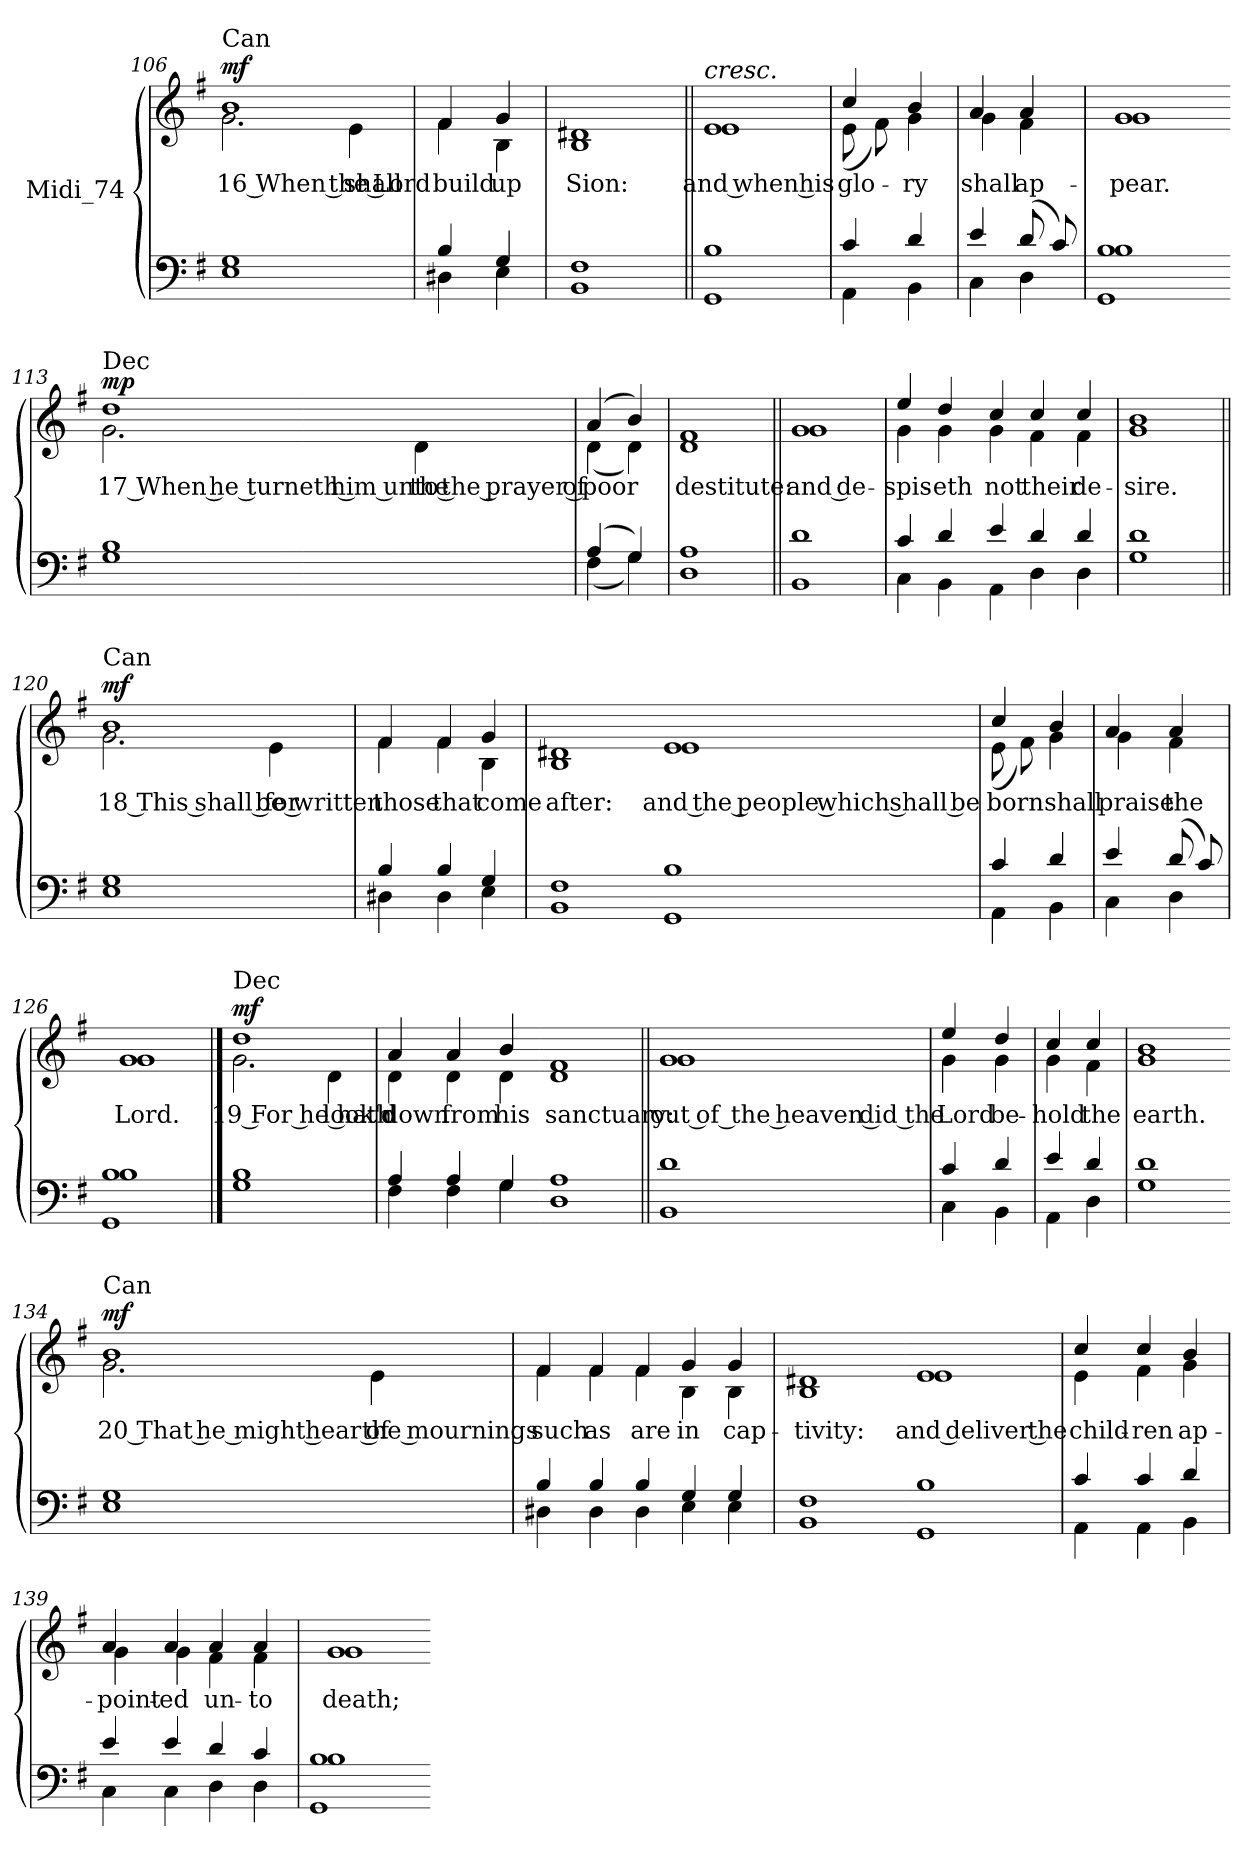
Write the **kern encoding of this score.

**kern	**kern	**text	**dynam
*part2	*part1	*part1	*part1
*staff2	*staff1	*staff1	*staff1
*I"Midi_74	*I"Midi_74	*	*
!!LO:LB:g=z
*clefF4	*clefG2	*	*
*k[f#]	*k[f#]	*	*
*G:	*G:	*	*
=106	=106	=106	=106
*^	*^	*	*
!	!	!LO:TX:a:t=Can	!	!	!
!	!	!	!	!LO:LY:b	!LO:DY:b
1G	1E	1b	2.g	16 When the Lord	mf
!	!	!	!	!LO:LY:b	!
.	.	.	4e\	shall	.
=107	=107	=107	=107	=107	=107
!	!	!	!	!LO:LY:b	!
4B	4D#X	4f#	4f#	build	.
!	!	!	!	!LO:LY:b	!
4G	4E	4g	4B	up	.
=108	=108	=108	=108	=108	=108
!	!	!	!	!LO:LY:b	!
1F#	1BB	1d#X	1B	Sion:	.
=109||	=109||	=109||	=109||	=109||	=109||
!	!	!LO:TX:a:i:t=cresc.	!	!	!
!	!	!	!	!LO:LY:b	!
1B	1GG	1e	1e	and when his	.
=110	=110	=110	=110	=110	=110
!	!	!	!	!LO:LY:b	!
4c	4AA	4cc	(<8e	glo-	.
.	.	.	8f#)	.	.
!	!	!	!	!LO:LY:b	!
4d	4BB	4b	4g	-ry	.
=111	=111	=111	=111	=111	=111
!	!	!	!	!LO:LY:b	!
4e	4C	4a	4g	shall	.
!	!	!	!	!LO:LY:b	!
(>8d	4D	4a	4f#	ap-	.
8c)	.	.	.	.	.
=112	=112	=112	=112	=112	=112
!	!	!	!	!LO:LY:b	!
1B	1GG 1B	1g	1g	-pear.	.
!!LO:LB:g=z	!!
=113-	=113-	=113-	=113-	=113-	=113-
!	!	!LO:TX:a:t=Dec	!	!	!
!	!	!	!	!LO:LY:b	!LO:DY:b
1B	1G	1dd	2.g	17 When he turneth him unto the prayer of	mp
!	!	!	!	!LO:LY:b	!
.	.	.	4d\	the	.
=114	=114	=114	=114	=114	=114
!	!	!	!	!LO:LY:b	!
(>4A	(<4F#	(>4a	(<4d	poor	.
4G)	4G)	4b)	4d)	.	.
=115	=115	=115	=115	=115	=115
!	!	!	!	!LO:LY:b	!
1A	1D	1f#	1d	destitute:	.
=116||	=116||	=116||	=116||	=116||	=116||
!	!	!	!	!LO:LY:b	!
1d	1BB	1g	1g	and de-	.
=117	=117	=117	=117	=117	=117
!	!	!	!	!LO:LY:b	!
4c	4C	4ee	4g	-spis-	.
!	!	!	!	!LO:LY:b	!
4d	4BB	4dd	4g	-eth	.
!!LO:LB:g=z	!!
=118-	=118-	=118-	=118-	=118-	=118-
!	!	!	!	!LO:LY:b	!
4e	4AA	4cc	4g	not	.
!	!	!	!	!LO:LY:b	!
4d	4D	4cc	4f#	their	.
!	!	!	!	!LO:LY:b	!
4d	4D	4cc	4f#	de-	.
=119	=119	=119	=119	=119	=119
!	!	!	!	!LO:LY:b	!
1d	1G	1b	1g	-sire.	.
=120||	=120||	=120||	=120||	=120||	=120||
!	!	!LO:TX:a:t=Can	!	!	!
!	!	!	!	!LO:LY:b	!LO:DY:b
1G	1E	1b	2.g	18 This shall be written	mf
!	!	!	!	!LO:LY:b	!
.	.	.	4e\	for	.
=121	=121	=121	=121	=121	=121
!	!	!	!	!LO:LY:b	!
4B	4D#X	4f#	4f#	those	.
!	!	!	!	!LO:LY:b	!
4B	4D#	4f#	4f#	that	.
!	!	!	!	!LO:LY:b	!
4G	4E	4g	4B	come	.
=122	=122	=122	=122	=122	=122
!	!	!	!	!LO:LY:b	!
1F#	1BB	1d#X	1B	after:	.
!!LO:LB:g=z	!!
=123-	=123-	=123-	=123-	=123-	=123-
!	!	!	!	!LO:LY:b	!
1B	1GG	1e	1e	and the people which shall be	.
=124	=124	=124	=124	=124	=124
!	!	!	!	!LO:LY:b	!
4c	4AA	4cc	(<8e	born	.
.	.	.	8f#)	.	.
!	!	!	!	!LO:LY:b	!
4d	4BB	4b	4g	shall	.
=125	=125	=125	=125	=125	=125
!	!	!	!	!LO:LY:b	!
4e	4C	4a	4g	praise	.
!	!	!	!	!LO:LY:b	!
(>8d	4D	4a	4f#	the	.
8c)	.	.	.	.	.
=126	=126	=126	=126	=126	=126
!	!	!	!	!LO:LY:b	!
1B	1GG 1B	1g	1g	Lord.	.
==127	==127	==127	==127	==127	==127
!	!	!LO:TX:a:t=Dec	!	!	!
!	!	!	!	!LO:LY:b	!LO:DY:b
1B	1G	1dd	2.g	19 For he hath	mf
!	!	!	!	!LO:LY:b	!
.	.	.	4d\	look'd	.
=128	=128	=128	=128	=128	=128
!	!	!	!	!LO:LY:b	!
4A	4F#	4a	4d	down	.
!	!	!	!	!LO:LY:b	!
4A	4F#	4a	4d	from	.
!	!	!	!	!LO:LY:b	!
4G	4G	4b	4d	his	.
!!LO:LB:g=z	!!
=129-	=129-	=129-	=129-	=129-	=129-
!	!	!	!	!LO:LY:b	!
1A	1D	1f#	1d	sanctuary:	.
=130||	=130||	=130||	=130||	=130||	=130||
!	!	!	!	!LO:LY:b	!
1d	1BB	1g	1g	out of the heaven did the	.
=131	=131	=131	=131	=131	=131
!	!	!	!	!LO:LY:b	!
4c	4C	4ee	4g	Lord	.
!	!	!	!	!LO:LY:b	!
4d	4BB	4dd	4g	be-	.
=132	=132	=132	=132	=132	=132
!	!	!	!	!LO:LY:b	!
4e	4AA	4cc	4g	-hold	.
!	!	!	!	!LO:LY:b	!
4d	4D	4cc	4f#	the	.
=133	=133	=133	=133	=133	=133
!	!	!	!	!LO:LY:b	!
1d	1G	1b	1g	earth.	.
!!LO:LB:g=z	!!
=134-	=134-	=134-	=134-	=134-	=134-
!	!	!LO:TX:a:t=Can	!	!	!
!	!	!	!	!LO:LY:b	!LO:DY:b
1G	1E	1b	2.g	20 That he might hear the mournings	mf
!	!	!	!	!LO:LY:b	!
.	.	.	4e\	of	.
=135	=135	=135	=135	=135	=135
!	!	!	!	!LO:LY:b	!
4B	4D#X	4f#	4f#	such	.
!	!	!	!	!LO:LY:b	!
4B	4D#	4f#	4f#	as	.
!	!	!	!	!LO:LY:b	!
4B	4D#	4f#	4f#	are	.
!	!	!	!	!LO:LY:b	!
4G	4E	4g	4B	in	.
!	!	!	!	!LO:LY:b	!
4G	4E	4g	4B	cap-	.
=136	=136	=136	=136	=136	=136
!	!	!	!	!LO:LY:b	!
1F#	1BB	1d#X	1B	-tivity:	.
!!LO:LB:g=z	!!
=137-	=137-	=137-	=137-	=137-	=137-
!	!	!	!	!LO:LY:b	!
1B	1GG	1e	1e	and deliver the	.
=138	=138	=138	=138	=138	=138
!	!	!	!	!LO:LY:b	!
4c	4AA	4cc	4e	child-	.
!	!	!	!	!LO:LY:b	!
4c	4AA	4cc	4f#	-ren	.
!	!	!	!	!LO:LY:b	!
4d	4BB	4b	4g	ap-	.
=139	=139	=139	=139	=139	=139
!	!	!	!	!LO:LY:b	!
4e	4C	4a	4g	-point-	.
!	!	!	!	!LO:LY:b	!
4e	4C	4a	4g	-ed	.
!	!	!	!	!LO:LY:b	!
4d	4D	4a	4f#	un-	.
!	!	!	!	!LO:LY:b	!
4c	4D	4a	4f#	-to	.
=140	=140	=140	=140	=140	=140
!	!	!	!	!LO:LY:b	!
1B	1GG 1B	1g	1g	death;	.
*v	*v	*	*	*	*
*	*v	*v	*	*
=-	=-	=-	=-
*-	*-	*-	*-
